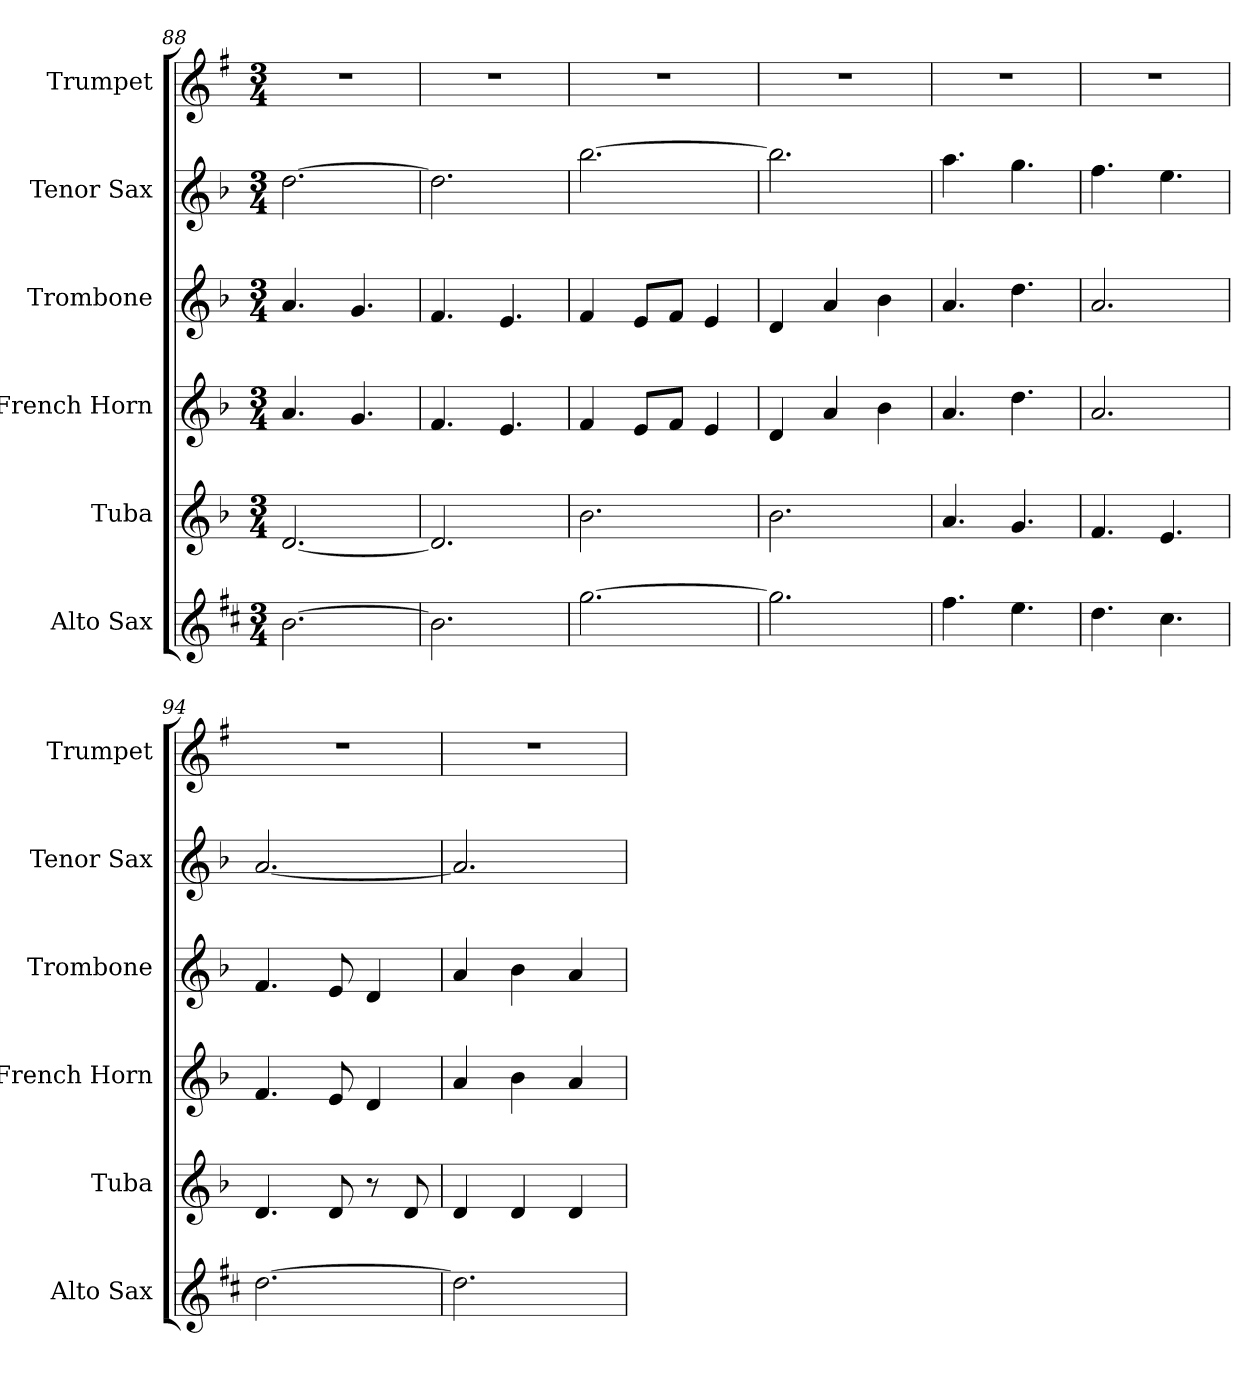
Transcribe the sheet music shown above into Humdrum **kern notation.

**kern	**kern	**kern	**kern	**kern	**kern
*part6	*part5	*part4	*part3	*part2	*part1
*staff6	*staff5	*staff4	*staff3	*staff2	*staff1
*I"Alto Sax	*I"Tuba	*I"French Horn	*I"Trombone	*I"Tenor Sax	*I"Trumpet
*I'Alto Sax	*I'Tuba	*I'French Horn	*I'Trombone	*I'Tenor Sax	*I'Trumpet
*clefG2	*clefG2	*clefG2	*clefG2	*clefG2	*clefG2
*ITrd5c9	*ITrd15c26	*ITrd8c14	*ITrd8c14	*ITrd8c14	*ITrd1c2
*k[b-]	*k[b-]	*k[b-]	*k[b-]	*k[b-]	*k[b-]
*M3/4	*M3/4	*M3/4	*M3/4	*M3/4	*M3/4
=88	=88	=88	=88	=88	=88
[2.d	[2.DD	4.A	4.A	[2.d	2.r
.	.	4.G	4.G	.	.
=89	=89	=89	=89	=89	=89
2.d]	2.DD]	4.F	4.F	2.d]	2.r
.	.	4.E	4.E	.	.
=90	=90	=90	=90	=90	=90
[2.b-	2.BB-	4F	4F	[2.b-	2.r
.	.	8EL	8EL	.	.
.	.	8FJ	8FJ	.	.
.	.	4E	4E	.	.
=91	=91	=91	=91	=91	=91
2.b-]	2.BB-	4D	4D	2.b-]	2.r
.	.	4A	4A	.	.
.	.	4B-	4B-	.	.
=92	=92	=92	=92	=92	=92
4.a	4.AA	4.A	4.A	4.a	2.r
4.g	4.GG	4.d	4.d	4.g	.
=93	=93	=93	=93	=93	=93
4.f	4.FF	2.A	2.A	4.f	2.r
4.e	4.EE	.	.	4.e	.
=94	=94	=94	=94	=94	=94
[2.f	4.DD	4.F	4.F	[2.A	2.r
.	8DD	8E	8E	.	.
.	8r	4D	4D	.	.
.	8DD	.	.	.	.
=95	=95	=95	=95	=95	=95
2.f]	4DD	4A	4A	2.A]	2.r
.	4DD	4B-	4B-	.	.
.	4DD	4A	4A	.	.
=	=	=	=	=	=
*-	*-	*-	*-	*-	*-
